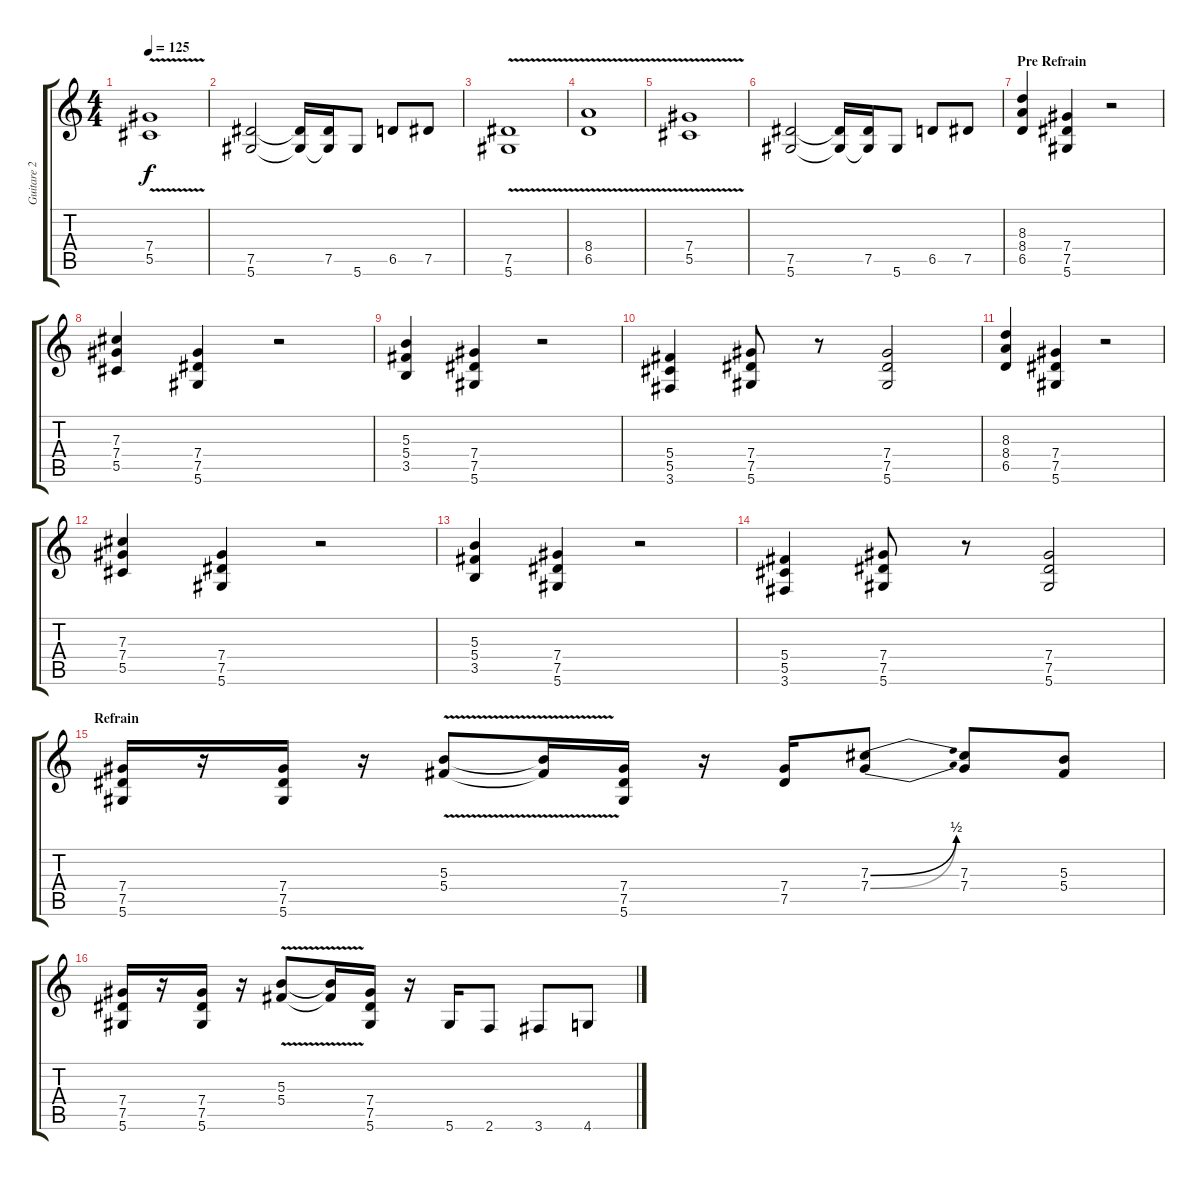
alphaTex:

\track ("Guitare 2" "Guitare 2") {instrument distortionguitar}
\staff {score tabs}
\tuning (Eb4 Bb3 Gb3 Db3 Ab2 Eb2) {hide}
\ts (4 4)
\tempo 125
\clef g2
\ks c
(7.4 5.5{v}).1{dy f volume 12} |
(7.5 5.6).2{volume 12} (7.5{t} 5.6{t}).16 (7.5 5.6{t}).16 5.6.8 6.5.8 7.5.8 |
(7.5 5.6{v}).1{volume 12} |
(8.4 6.5{v}).1{volume 12} |
(7.4 5.5{v}).1{volume 12} |
(7.5 5.6).2{volume 12} (7.5{t} 5.6{t}).16 (7.5 5.6{t}).16 5.6.8 6.5.8 7.5.8 |
\section ("" "Pre Refrain")
(8.3 8.4 6.5).4{volume 14} (7.4 7.5 5.6).4 r.2 |
(7.3 7.4 5.5).4 (7.4 7.5 5.6).4 r.2 |
(5.3 5.4 3.5).4 (7.4 7.5 5.6).4 r.2 |
(5.4 5.5 3.6).4 (7.4 7.5 5.6).8 r.8 (7.4 7.5 5.6).2 |
(8.3 8.4 6.5).4 (7.4 7.5 5.6).4 r.2 |
(7.3 7.4 5.5).4 (7.4 7.5 5.6).4 r.2 |
(5.3 5.4 3.5).4 (7.4 7.5 5.6).4 r.2 |
(5.4 5.5 3.6).4 (7.4 7.5 5.6).8 r.8 (7.4 7.5 5.6).2 |
\section ("" "Refrain")
(7.4 7.5 5.6).16 r.16 (7.4 7.5 5.6).16 r.16 (5.3{v} 5.4).8 (5.3{t} 5.4{t}).16 (7.4 7.5 5.6).16 r.16 (7.4 7.5).16 (7.3{be (bend 0 0 60 2)} 7.4{be (bend 0 0 60 2)}).8 (7.3 7.4).8 (5.3 5.4).8 |
(7.4 7.5 5.6).16 r.16 (7.4 7.5 5.6).16 r.16 (5.3{v} 5.4).8 (5.3{t} 5.4{t}).16 (7.4 7.5 5.6).16 r.16 5.6.16 2.6.8 3.6.8 4.6.8
